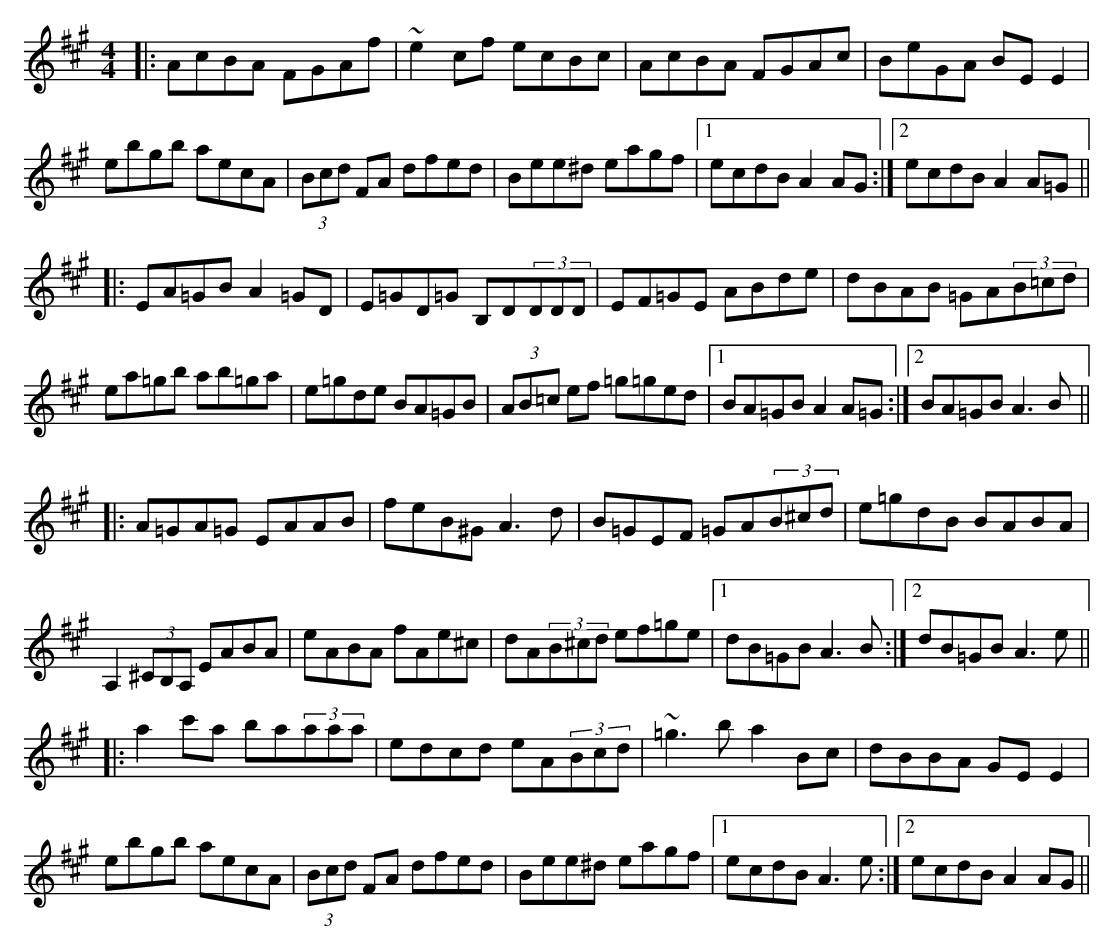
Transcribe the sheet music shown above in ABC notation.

X:1
M:4/4
K:A
|:AcBA FGAf|~e2cf ecBc|AcBA FGAc|BeGA BEE2|
ebgb aecA|(3Bcd FA dfed|Bee^d eagf|1 ecdB A2 AG:|2 ecdB A2 A=G||
|:EA=GB A2 =GD|E=GD=G B,D(3DDD|EF=GE ABde|dBAB =GA(3B=cd|
ea=gb ab=ga|e=gde BA=GB|(3AB=c ef =g=ged|1 BA=GB A2 A=G:|2 BA=GB A3B||
|:A=GA=G EAAB|feB^G A3d|B=GEF =GA(3B^cd|e=gdB BABA|
A,2(3^CB,A, EABA|eABA fAe^c|dA(3B^cd ef=ge|1 dB=GB A3B:|2 dB=GB A3e||
|:a2c'a ba(3aaa|edcd eA(3Bcd|~=g3b a2Bc|dBBA GEE2|
ebgb aecA|(3Bcd FA dfed|Bee^d eagf|1 ecdB A3e:|2 ecdB A2AG||
